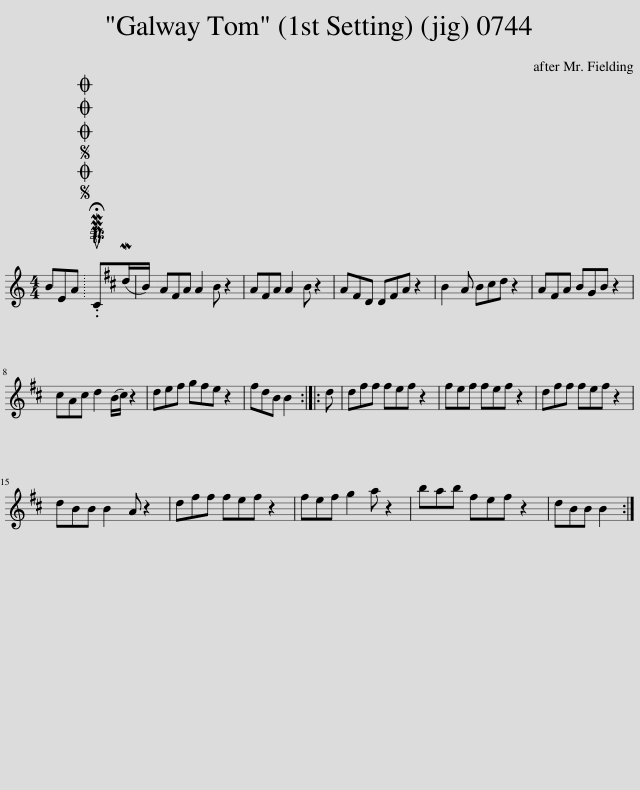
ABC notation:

X:1
L:1/8
M:4/4
I:linebreak $
K:C
V:1 treble
V:1
 BEA |SOSOOO .!fermata!PMTuC(Md/B/) | A^FA A2 B z2 | A^FA A2 B z2 | A^FD DFA z2 | %5
 B2 A B^cd z2 | A^FA BGB z2 |$ ^cAc d2 (B/c/) z2 | de^f gfe z2 | ^fdB B2 :: %10
 d | d^ff fef z2 | ^fef fef z2 | d^ff fef z2 |$ dBB B2 A z2 | %15
 d^ff fef z2 | ^fef g2 a z2 | bab ^fef z2 | dBB B2 :| %19
